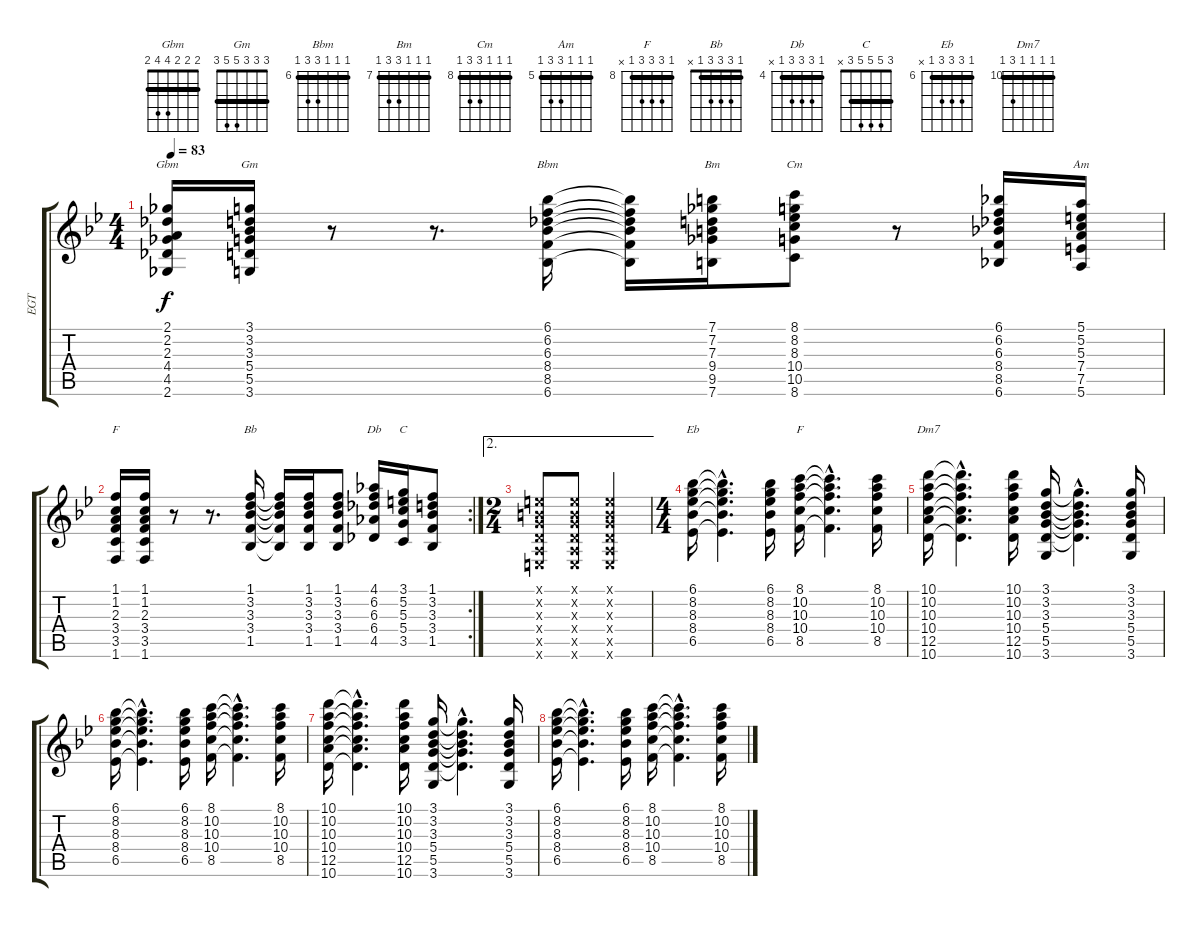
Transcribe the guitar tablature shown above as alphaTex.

\track ("EGT" "EGT") {instrument overdrivenguitar}
\staff {score tabs}
\tuning (E4 B3 G3 D3 A2 E2) {hide}
\chord ("Gbm" 2 2 2 4 4 2) {barre 2}
\chord ("Gm" 3 3 3 5 5 3) {barre 3}
\chord ("Bbm" 6 6 6 8 8 6) {firstfret 6 barre 6}
\chord ("Bm" 7 7 7 9 9 7) {firstfret 7 barre 7}
\chord ("Cm" 8 8 8 10 10 8) {firstfret 8 barre 8}
\chord ("Am" 5 5 5 7 7 5) {firstfret 5 barre 5}
\chord ("F" 1 1 2 3 3 1) {barre 1}
\chord ("Bb" 1 3 3 3 1 x) {barre 1}
\chord ("Db" 4 6 6 6 4 x) {firstfret 4 barre 4}
\chord ("C" 3 5 5 5 3 x) {barre 3}
\chord ("Eb" 6 8 8 8 6 x) {firstfret 6 barre 6}
\chord ("F" 8 10 10 10 8 x) {firstfret 8 barre 8}
\chord ("Dm7" 10 10 10 10 12 10) {firstfret 10 barre 10}
\ts (4 4)
\tempo 83
\clef g2
\ks gminor
(2.1 2.2 2.3 4.4 4.5 2.6).16{ch "Gbm" dy f} (3.1 3.2 3.3 5.4 5.5 3.6).16{ch "Gm"} r.8 r.8{d} (6.1 6.2 6.3 8.4 8.5 6.6).16{ch "Bbm"} (6.1{t} 6.2{t} 6.3{t} 8.4{t} 8.5{t} 6.6{t}).16 (7.1 7.2 7.3 9.4 9.5 7.6).16{ch "Bm"} (8.1 8.2 8.3 10.4 10.5 8.6).8{ch "Cm"} r.8 (6.1 6.2 6.3 8.4 8.5 6.6).16 (5.1 5.2 5.3 7.4 7.5 5.6).16{ch "Am"} |
\rc 2
(1.1 1.2 2.3 3.4 3.5 1.6).16{ch "F"} (1.1 1.2 2.3 3.4 3.5 1.6).16 r.8 r.8{d} (1.1 3.2 3.3 3.4 1.5).16{ch "Bb"} (1.1{t} 3.2{t} 3.3{t} 3.4{t} 1.5{t}).16 (1.1 3.2 3.3 3.4 1.5).16 (1.1 3.2 3.3 3.4 1.5).8 (4.1 6.2 6.3 6.4 4.5).16{ch "Db"} (3.1 5.2 5.3 5.4 3.5).16{ch "C"} (1.1 3.2 3.3 3.4 1.5).8 |
\ae 2
\ts (2 4)
(0.1{x} 0.2{x} 0.3{x} 0.4{x} 0.5{x} 0.6{x}).8 (0.1{x} 0.2{x} 0.3{x} 0.4{x} 0.5{x} 0.6{x}).8 (0.1{x} 0.2{x} 0.3{x} 0.4{x} 0.5{x} 0.6{x}).4 |
\ts (4 4)
(6.1 8.2 8.3 8.4 6.5).16{ch "Eb"} (6.1{hac t} 8.2{hac t} 8.3{hac t} 8.4{hac t} 6.5{hac t}).4{d} (6.1 8.2 8.3 8.4 6.5).16 (8.1 10.2 10.3 10.4 8.5).16{ch "F"} (8.1{hac t} 10.2{hac t} 10.3{hac t} 10.4{hac t} 8.5{hac t}).4{d} (8.1 10.2 10.3 10.4 8.5).16 |
(10.1 10.2 10.3 10.4 12.5 10.6).16{ch "Dm7"} (10.1{hac t} 10.2{hac t} 10.3{hac t} 10.4{hac t} 12.5{hac t} 10.6{hac t}).4{d} (10.1 10.2 10.3 10.4 12.5 10.6).16 (3.1 3.2 3.3 5.4 5.5 3.6).16 (3.1{hac t} 3.2{hac t} 3.3{hac t} 5.4{hac t} 5.5{hac t}).4{d} (3.1 3.2 3.3 5.4 5.5 3.6).16 |
(6.1 8.2 8.3 8.4 6.5).16 (6.1{hac t} 8.2{hac t} 8.3{hac t} 8.4{hac t} 6.5{hac t}).4{d} (6.1 8.2 8.3 8.4 6.5).16 (8.1 10.2 10.3 10.4 8.5).16 (8.1{hac t} 10.2{hac t} 10.3{hac t} 10.4{hac t} 8.5{hac t}).4{d} (8.1 10.2 10.3 10.4 8.5).16 |
(10.1 10.2 10.3 10.4 12.5 10.6).16 (10.1{hac t} 10.2{hac t} 10.3{hac t} 10.4{hac t} 12.5{hac t} 10.6{hac t}).4{d} (10.1 10.2 10.3 10.4 12.5 10.6).16 (3.1 3.2 3.3 5.4 5.5 3.6).16 (3.1{hac t} 3.2{hac t} 3.3{hac t} 5.4{hac t} 5.5{hac t}).4{d} (3.1 3.2 3.3 5.4 5.5 3.6).16 |
(6.1 8.2 8.3 8.4 6.5).16 (6.1{hac t} 8.2{hac t} 8.3{hac t} 8.4{hac t} 6.5{hac t}).4{d} (6.1 8.2 8.3 8.4 6.5).16 (8.1 10.2 10.3 10.4 8.5).16 (8.1{hac t} 10.2{hac t} 10.3{hac t} 10.4{hac t} 8.5{hac t}).4{d} (8.1 10.2 10.3 10.4 8.5).16
